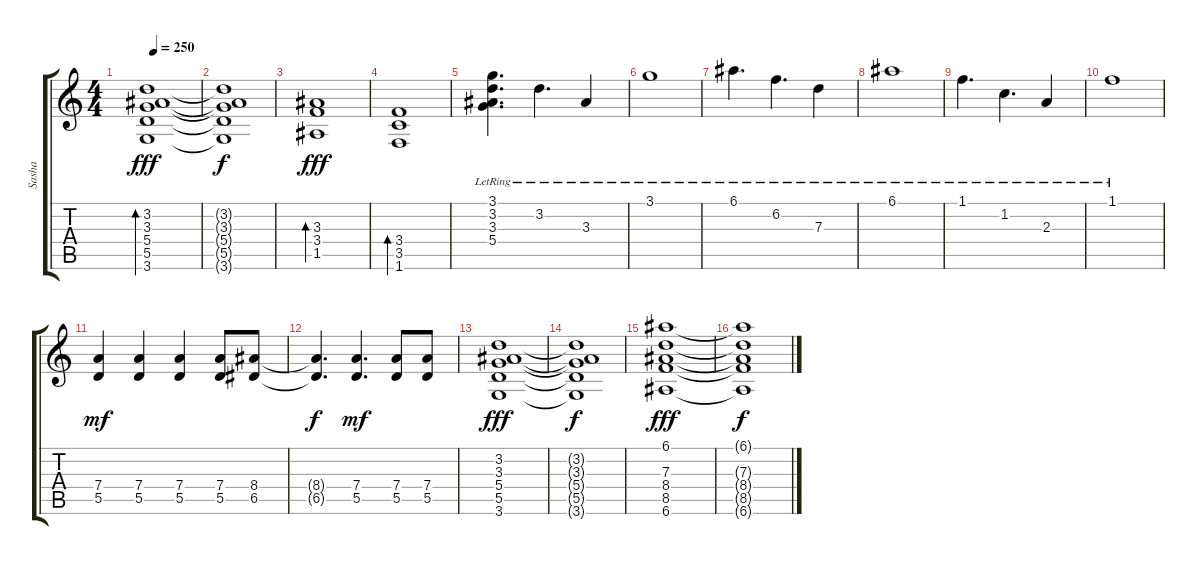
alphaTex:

\track ("Sasha" "Sasha") {instrument distortionguitar}
\staff {score tabs}
\tuning (E4 B3 G3 D3 A2 E2) {hide}
\ts (4 4)
\tempo 250
\clef g2
\ks c
(3.2 3.3 5.4 5.5 3.6).1{bd 240 dy fff} |
(3.2{t} 3.3{t} 5.4{t} 5.5{t} 3.6{t}).1{dy f} |
(3.3 3.4 1.5).1{bd 240 dy fff} |
(3.4 3.5 1.6).1{bd 240} |
(3.1{lr} 3.2 3.3 5.4).4{d volume 9} 3.2{lr}.4{d} 3.3{lr}.4 |
3.1{lr}.1 |
6.1{lr}.4{d} 6.2{lr}.4{d} 7.3{lr}.4 |
6.1{lr}.1 |
1.1{lr}.4{d} 1.2{lr}.4{d} 2.3{lr}.4 |
1.1{lr}.1 |
(7.4 5.5).4{dy mf volume 10} (7.4 5.5).4 (7.4 5.5).4 (7.4 5.5).8 (8.4 6.5).8 |
(8.4{t} 6.5{t}).4{d dy f} (7.4 5.5).4{d dy mf} (7.4 5.5).8 (7.4 5.5).8 |
(3.2 3.3 5.4 5.5 3.6).1{dy fff volume 8} |
(3.2{t} 3.3{t} 5.4{t} 5.5{t} 3.6{t}).1{dy f} |
(6.1 7.3 8.4 8.5 6.6).1{dy fff} |
(6.1{t} 7.3{t} 8.4{t} 8.5{t} 6.6{t}).1{dy f}
